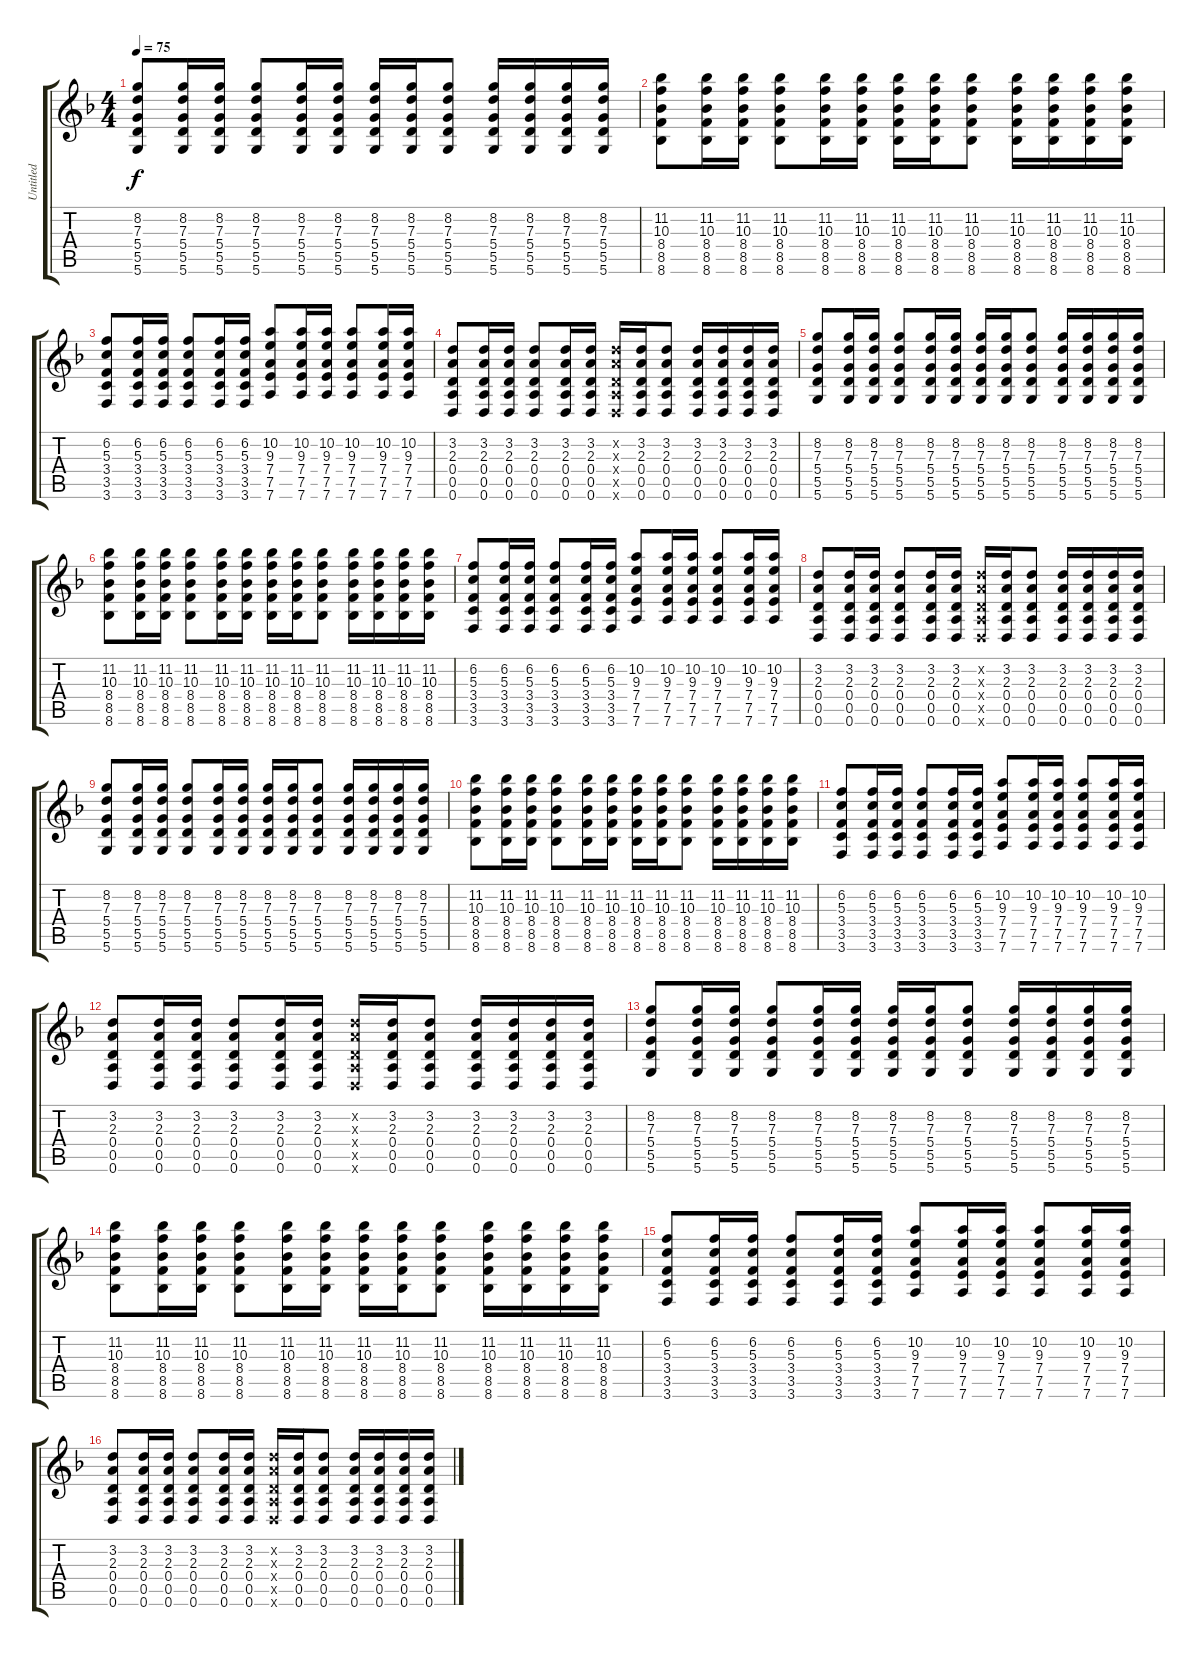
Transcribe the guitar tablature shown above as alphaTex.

\track ("Untitled" "Untitled") {instrument acousticguitarnylon}
\staff {score tabs}
\tuning (E4 B3 G3 D3 A2 D2) {hide}
\ts (4 4)
\tempo 75
\clef g2
\ks f
(8.2 7.3 5.4 5.5 5.6).8{dy f} (8.2 7.3 5.4 5.5 5.6).16 (8.2 7.3 5.4 5.5 5.6).16 (8.2 7.3 5.4 5.5 5.6).8 (8.2 7.3 5.4 5.5 5.6).16 (8.2 7.3 5.4 5.5 5.6).16 (8.2 7.3 5.4 5.5 5.6).16 (8.2 7.3 5.4 5.5 5.6).16 (8.2 7.3 5.4 5.5 5.6).8 (8.2 7.3 5.4 5.5 5.6).16 (8.2 7.3 5.4 5.5 5.6).16 (8.2 7.3 5.4 5.5 5.6).16 (8.2 7.3 5.4 5.5 5.6).16 |
(11.2 10.3 8.4 8.5 8.6).8 (11.2 10.3 8.4 8.5 8.6).16 (11.2 10.3 8.4 8.5 8.6).16 (11.2 10.3 8.4 8.5 8.6).8 (11.2 10.3 8.4 8.5 8.6).16 (11.2 10.3 8.4 8.5 8.6).16 (11.2 10.3 8.4 8.5 8.6).16 (11.2 10.3 8.4 8.5 8.6).16 (11.2 10.3 8.4 8.5 8.6).8 (11.2 10.3 8.4 8.5 8.6).16 (11.2 10.3 8.4 8.5 8.6).16 (11.2 10.3 8.4 8.5 8.6).16 (11.2 10.3 8.4 8.5 8.6).16 |
(6.2 5.3 3.4 3.5 3.6).8 (6.2 5.3 3.4 3.5 3.6).16 (6.2 5.3 3.4 3.5 3.6).16 (6.2 5.3 3.4 3.5 3.6).8 (6.2 5.3 3.4 3.5 3.6).16 (6.2 5.3 3.4 3.5 3.6).16 (10.2 9.3 7.4 7.5 7.6).8 (10.2 9.3 7.4 7.5 7.6).16 (10.2 9.3 7.4 7.5 7.6).16 (10.2 9.3 7.4 7.5 7.6).8 (10.2 9.3 7.4 7.5 7.6).16 (10.2 9.3 7.4 7.5 7.6).16 |
(3.2 2.3 0.4 0.5 0.6).8 (3.2 2.3 0.4 0.5 0.6).16 (3.2 2.3 0.4 0.5 0.6).16 (3.2 2.3 0.4 0.5 0.6).8 (3.2 2.3 0.4 0.5 0.6).16 (3.2 2.3 0.4 0.5 0.6).16 (3.2{x} 2.3{x} 0.4{x} 0.5{x} 0.6{x}).16 (3.2 2.3 0.4 0.5 0.6).16 (3.2 2.3 0.4 0.5 0.6).8 (3.2 2.3 0.4 0.5 0.6).16 (3.2 2.3 0.4 0.5 0.6).16 (3.2 2.3 0.4 0.5 0.6).16 (3.2 2.3 0.4 0.5 0.6).16 |
(8.2 7.3 5.4 5.5 5.6).8 (8.2 7.3 5.4 5.5 5.6).16 (8.2 7.3 5.4 5.5 5.6).16 (8.2 7.3 5.4 5.5 5.6).8 (8.2 7.3 5.4 5.5 5.6).16 (8.2 7.3 5.4 5.5 5.6).16 (8.2 7.3 5.4 5.5 5.6).16 (8.2 7.3 5.4 5.5 5.6).16 (8.2 7.3 5.4 5.5 5.6).8 (8.2 7.3 5.4 5.5 5.6).16 (8.2 7.3 5.4 5.5 5.6).16 (8.2 7.3 5.4 5.5 5.6).16 (8.2 7.3 5.4 5.5 5.6).16 |
(11.2 10.3 8.4 8.5 8.6).8 (11.2 10.3 8.4 8.5 8.6).16 (11.2 10.3 8.4 8.5 8.6).16 (11.2 10.3 8.4 8.5 8.6).8 (11.2 10.3 8.4 8.5 8.6).16 (11.2 10.3 8.4 8.5 8.6).16 (11.2 10.3 8.4 8.5 8.6).16 (11.2 10.3 8.4 8.5 8.6).16 (11.2 10.3 8.4 8.5 8.6).8 (11.2 10.3 8.4 8.5 8.6).16 (11.2 10.3 8.4 8.5 8.6).16 (11.2 10.3 8.4 8.5 8.6).16 (11.2 10.3 8.4 8.5 8.6).16 |
(6.2 5.3 3.4 3.5 3.6).8 (6.2 5.3 3.4 3.5 3.6).16 (6.2 5.3 3.4 3.5 3.6).16 (6.2 5.3 3.4 3.5 3.6).8 (6.2 5.3 3.4 3.5 3.6).16 (6.2 5.3 3.4 3.5 3.6).16 (10.2 9.3 7.4 7.5 7.6).8 (10.2 9.3 7.4 7.5 7.6).16 (10.2 9.3 7.4 7.5 7.6).16 (10.2 9.3 7.4 7.5 7.6).8 (10.2 9.3 7.4 7.5 7.6).16 (10.2 9.3 7.4 7.5 7.6).16 |
(3.2 2.3 0.4 0.5 0.6).8 (3.2 2.3 0.4 0.5 0.6).16 (3.2 2.3 0.4 0.5 0.6).16 (3.2 2.3 0.4 0.5 0.6).8 (3.2 2.3 0.4 0.5 0.6).16 (3.2 2.3 0.4 0.5 0.6).16 (3.2{x} 2.3{x} 0.4{x} 0.5{x} 0.6{x}).16 (3.2 2.3 0.4 0.5 0.6).16 (3.2 2.3 0.4 0.5 0.6).8 (3.2 2.3 0.4 0.5 0.6).16 (3.2 2.3 0.4 0.5 0.6).16 (3.2 2.3 0.4 0.5 0.6).16 (3.2 2.3 0.4 0.5 0.6).16 |
(8.2 7.3 5.4 5.5 5.6).8 (8.2 7.3 5.4 5.5 5.6).16 (8.2 7.3 5.4 5.5 5.6).16 (8.2 7.3 5.4 5.5 5.6).8 (8.2 7.3 5.4 5.5 5.6).16 (8.2 7.3 5.4 5.5 5.6).16 (8.2 7.3 5.4 5.5 5.6).16 (8.2 7.3 5.4 5.5 5.6).16 (8.2 7.3 5.4 5.5 5.6).8 (8.2 7.3 5.4 5.5 5.6).16 (8.2 7.3 5.4 5.5 5.6).16 (8.2 7.3 5.4 5.5 5.6).16 (8.2 7.3 5.4 5.5 5.6).16 |
(11.2 10.3 8.4 8.5 8.6).8 (11.2 10.3 8.4 8.5 8.6).16 (11.2 10.3 8.4 8.5 8.6).16 (11.2 10.3 8.4 8.5 8.6).8 (11.2 10.3 8.4 8.5 8.6).16 (11.2 10.3 8.4 8.5 8.6).16 (11.2 10.3 8.4 8.5 8.6).16 (11.2 10.3 8.4 8.5 8.6).16 (11.2 10.3 8.4 8.5 8.6).8 (11.2 10.3 8.4 8.5 8.6).16 (11.2 10.3 8.4 8.5 8.6).16 (11.2 10.3 8.4 8.5 8.6).16 (11.2 10.3 8.4 8.5 8.6).16 |
(6.2 5.3 3.4 3.5 3.6).8 (6.2 5.3 3.4 3.5 3.6).16 (6.2 5.3 3.4 3.5 3.6).16 (6.2 5.3 3.4 3.5 3.6).8 (6.2 5.3 3.4 3.5 3.6).16 (6.2 5.3 3.4 3.5 3.6).16 (10.2 9.3 7.4 7.5 7.6).8 (10.2 9.3 7.4 7.5 7.6).16 (10.2 9.3 7.4 7.5 7.6).16 (10.2 9.3 7.4 7.5 7.6).8 (10.2 9.3 7.4 7.5 7.6).16 (10.2 9.3 7.4 7.5 7.6).16 |
(3.2 2.3 0.4 0.5 0.6).8 (3.2 2.3 0.4 0.5 0.6).16 (3.2 2.3 0.4 0.5 0.6).16 (3.2 2.3 0.4 0.5 0.6).8 (3.2 2.3 0.4 0.5 0.6).16 (3.2 2.3 0.4 0.5 0.6).16 (3.2{x} 2.3{x} 0.4{x} 0.5{x} 0.6{x}).16 (3.2 2.3 0.4 0.5 0.6).16 (3.2 2.3 0.4 0.5 0.6).8 (3.2 2.3 0.4 0.5 0.6).16 (3.2 2.3 0.4 0.5 0.6).16 (3.2 2.3 0.4 0.5 0.6).16 (3.2 2.3 0.4 0.5 0.6).16 |
(8.2 7.3 5.4 5.5 5.6).8 (8.2 7.3 5.4 5.5 5.6).16 (8.2 7.3 5.4 5.5 5.6).16 (8.2 7.3 5.4 5.5 5.6).8 (8.2 7.3 5.4 5.5 5.6).16 (8.2 7.3 5.4 5.5 5.6).16 (8.2 7.3 5.4 5.5 5.6).16 (8.2 7.3 5.4 5.5 5.6).16 (8.2 7.3 5.4 5.5 5.6).8 (8.2 7.3 5.4 5.5 5.6).16 (8.2 7.3 5.4 5.5 5.6).16 (8.2 7.3 5.4 5.5 5.6).16 (8.2 7.3 5.4 5.5 5.6).16 |
(11.2 10.3 8.4 8.5 8.6).8 (11.2 10.3 8.4 8.5 8.6).16 (11.2 10.3 8.4 8.5 8.6).16 (11.2 10.3 8.4 8.5 8.6).8 (11.2 10.3 8.4 8.5 8.6).16 (11.2 10.3 8.4 8.5 8.6).16 (11.2 10.3 8.4 8.5 8.6).16 (11.2 10.3 8.4 8.5 8.6).16 (11.2 10.3 8.4 8.5 8.6).8 (11.2 10.3 8.4 8.5 8.6).16 (11.2 10.3 8.4 8.5 8.6).16 (11.2 10.3 8.4 8.5 8.6).16 (11.2 10.3 8.4 8.5 8.6).16 |
(6.2 5.3 3.4 3.5 3.6).8 (6.2 5.3 3.4 3.5 3.6).16 (6.2 5.3 3.4 3.5 3.6).16 (6.2 5.3 3.4 3.5 3.6).8 (6.2 5.3 3.4 3.5 3.6).16 (6.2 5.3 3.4 3.5 3.6).16 (10.2 9.3 7.4 7.5 7.6).8 (10.2 9.3 7.4 7.5 7.6).16 (10.2 9.3 7.4 7.5 7.6).16 (10.2 9.3 7.4 7.5 7.6).8 (10.2 9.3 7.4 7.5 7.6).16 (10.2 9.3 7.4 7.5 7.6).16 |
(3.2 2.3 0.4 0.5 0.6).8 (3.2 2.3 0.4 0.5 0.6).16 (3.2 2.3 0.4 0.5 0.6).16 (3.2 2.3 0.4 0.5 0.6).8 (3.2 2.3 0.4 0.5 0.6).16 (3.2 2.3 0.4 0.5 0.6).16 (3.2{x} 2.3{x} 0.4{x} 0.5{x} 0.6{x}).16 (3.2 2.3 0.4 0.5 0.6).16 (3.2 2.3 0.4 0.5 0.6).8 (3.2 2.3 0.4 0.5 0.6).16 (3.2 2.3 0.4 0.5 0.6).16 (3.2 2.3 0.4 0.5 0.6).16 (3.2 2.3 0.4 0.5 0.6).16
